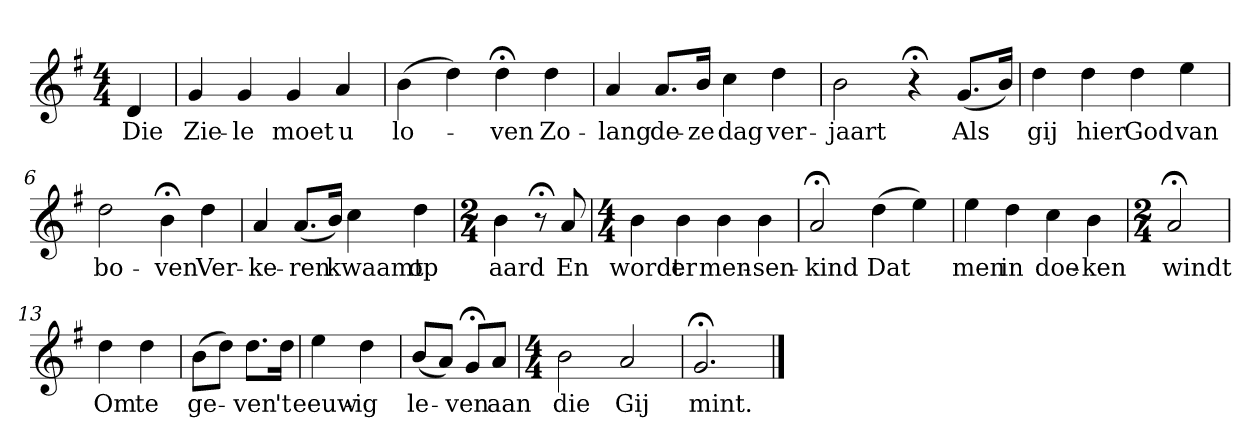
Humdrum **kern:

**kern	**text
*part1	*part1
*staff1	*staff1
*k[f#]	*
*G:	*
*M4/4	*
*MM120	*
=	=
4d	Die
=1	=1
4g	Zie-
4g	-le
4g	moet
4a	u
=2	=2
(4b	lo-
4dd)	.
4dd;<	-ven
4dd	Zo-
=3	=3
4a	-lang
8.aL	de-
16bJk	-ze
4cc	dag
4dd	ver-
=4	=4
2b	-jaart
4r;<	.
(8.gL	Als
16bJk)	.
=5	=5
4dd	gij
4dd	hier
4dd	God
4ee	van
=6	=6
2dd	bo-
4b;<	-ven
4dd	Ver-
=7	=7
4a	-ke-
(8.aL	-ren
16bJk)	.
4cc	kwaamt
4dd	op
=8	=8
*M2/4	*
4b	aard
8r;<	.
8a	En
=9	=9
*M4/4	*
4b	wordt
4b	er
4b	men-
4b	-sen-
=10	=10
2a;<	-kind
(4dd	Dat
4ee)	.
=11	=11
4ee	men
4dd	in
4cc	doe-
4b	-ken
=12	=12
*M2/4	*
2a;<	windt
=13	=13
4dd	Om
4dd	te
=14	=14
(8bL	ge-
8ddJ)	.
8.ddL	-ven
16ddJk	't
=15	=15
4ee	eeuw-
4dd	-ig
=16	=16
(8bL	le-
8aJ)	.
8g;<L	-ven
8aJ	aan
=17	=17
*M4/4	*
2b	die
2a	Gij
=18	=18
2.g;<	mint.
==	==
*-	*-
